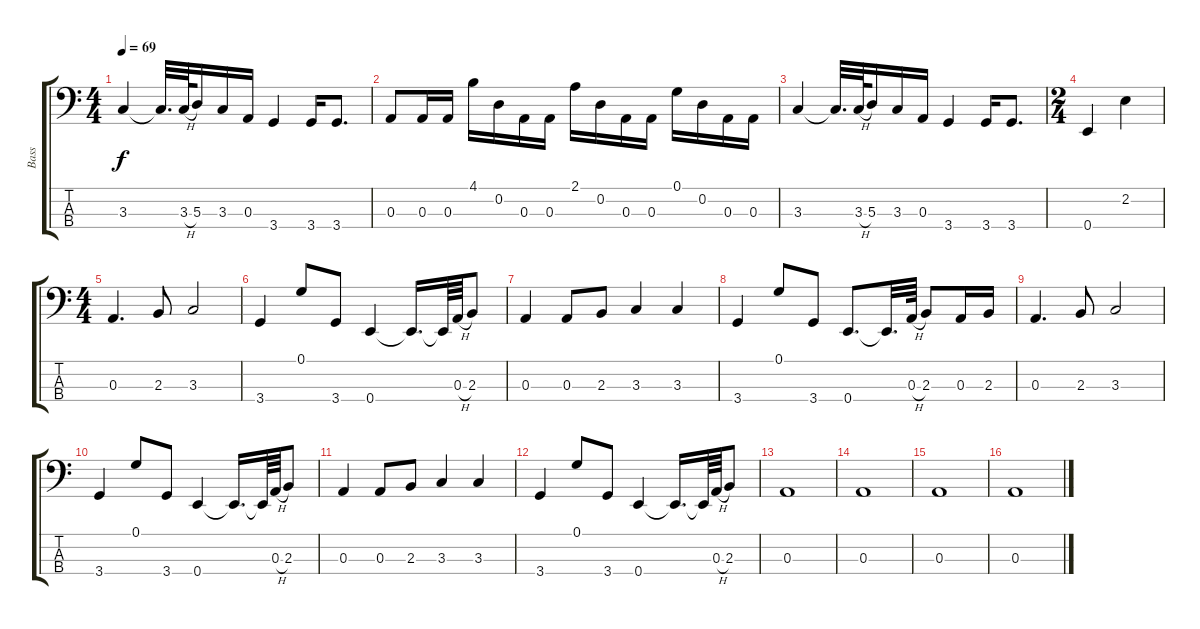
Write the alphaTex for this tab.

\track ("Bass" "Bass") {instrument slapbass2}
\staff {score tabs}
\tuning (G2 D2 A1 E1) {hide}
\ts (4 4)
\tempo 69
\clef f4
\ks c
3.3.4{dy f} 3.3{t}.32{d} 3.3{h}.64 5.3.16 3.3.16 0.3.16 3.4.4 3.4.16 3.4.8{d} |
0.3.8 0.3.16 0.3.16 4.1.16 0.2.16 0.3.16 0.3.16 2.1.16 0.2.16 0.3.16 0.3.16 0.1.16 0.2.16 0.3.16 0.3.16 |
3.3.4 3.3{t}.32{d} 3.3{h}.64 5.3.16 3.3.16 0.3.16 3.4.4 3.4.16 3.4.8{d} |
\ts (2 4)
0.4.4 2.2.4 |
\ts (4 4)
0.3.4{d} 2.3.8 3.3.2 |
3.4.4 0.1.8 3.4.8 0.4.4 0.4{t}.16{d} 0.4{t}.64 0.3{h}.64 2.3.8 |
0.3.4 0.3.8 2.3.8 3.3.4 3.3.4 |
3.4.4 0.1.8 3.4.8 0.4.8{d} 0.4{t}.32{d} 0.3{h}.64 2.3.8 0.3.16 2.3.16 |
0.3.4{d} 2.3.8 3.3.2 |
3.4.4 0.1.8 3.4.8 0.4.4 0.4{t}.16{d} 0.4{t}.64 0.3{h}.64 2.3.8 |
0.3.4 0.3.8 2.3.8 3.3.4 3.3.4 |
3.4.4 0.1.8 3.4.8 0.4.4 0.4{t}.16{d} 0.4{t}.64 0.3{h}.64 2.3.8 |
0.3.1 |
0.3.1 |
0.3.1 |
0.3.1
